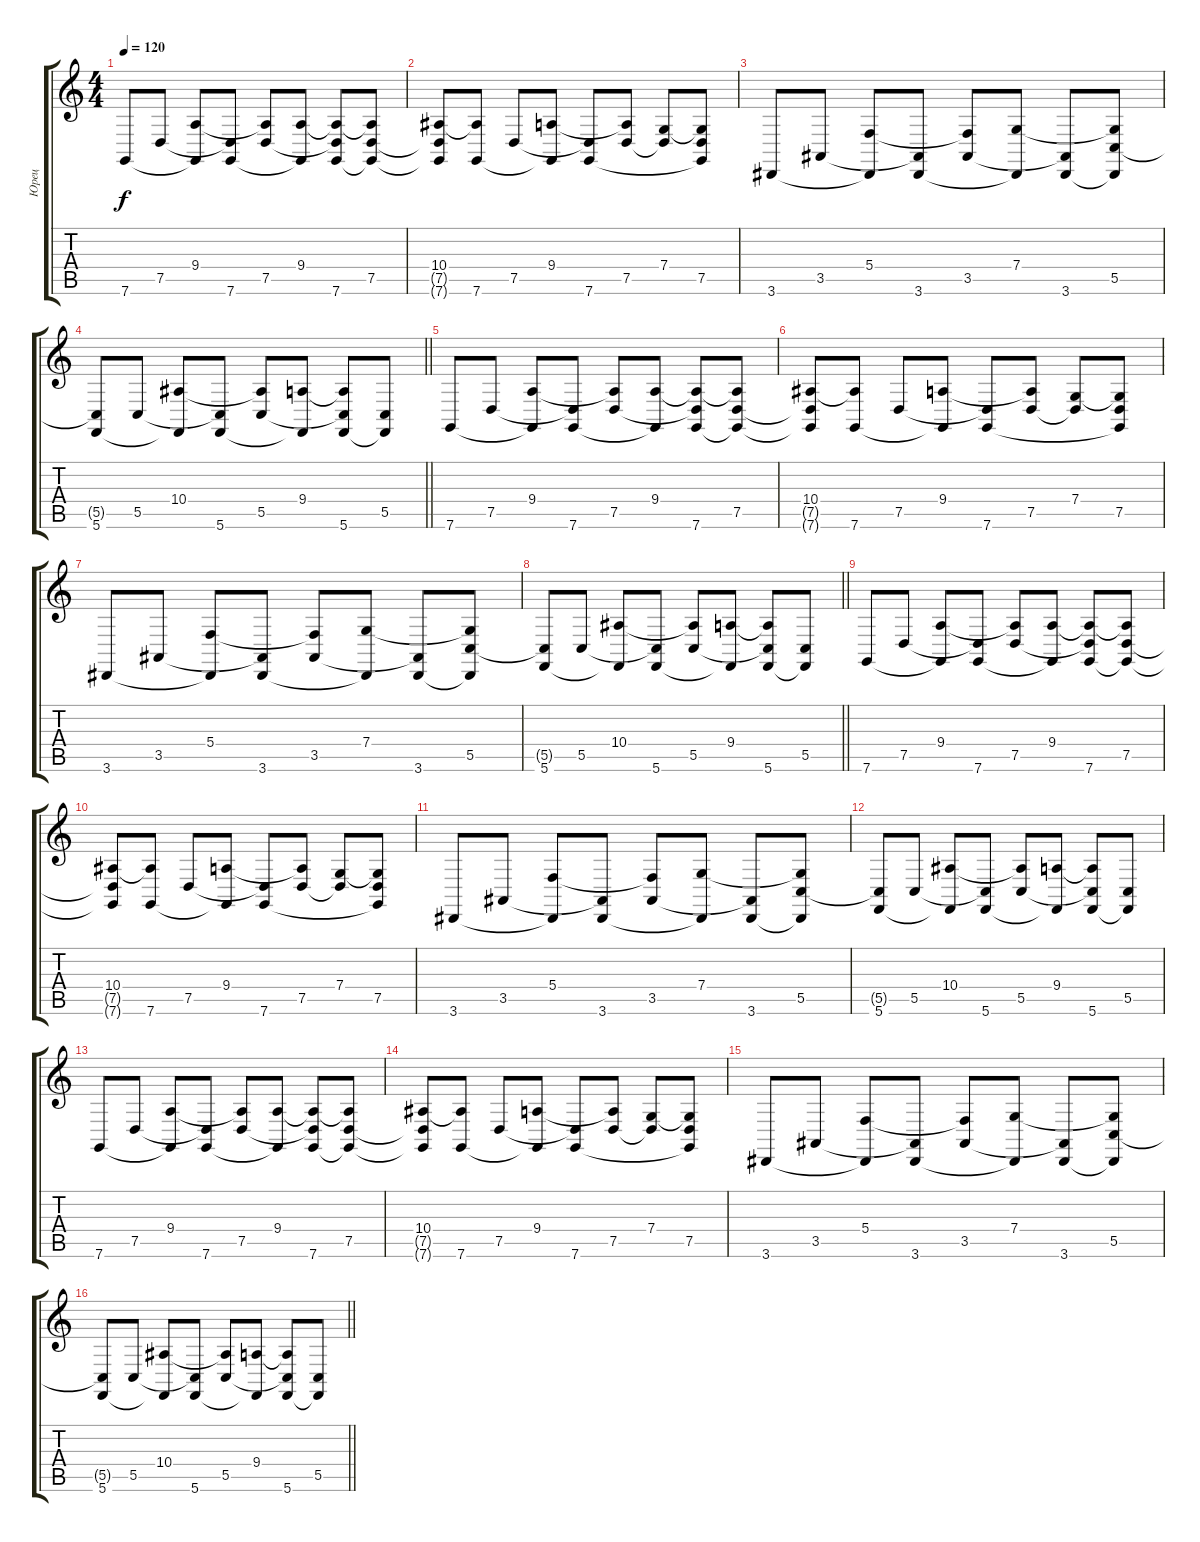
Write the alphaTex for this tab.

\track ("Юрец" "Юрец") {instrument electricgrandpiano}
\staff {score tabs}
\tuning (D4 A3 F3 C3 G2 C2) {hide}
\ts (4 4)
\tempo 120
\clef g2
\ks c
7.6.8{dy f} 7.5.8 (9.4 7.6{t}).8 (7.5{t} 7.6).8 (9.4{t} 7.5).8 (9.4 7.6{t}).8 (9.4{t} 7.5{t} 7.6).8 (9.4{t} 7.5 7.6{t}).8 |
(10.4 7.5{t} 7.6{t}).8 (10.4{t} 7.6).8 7.5.8 (9.4 7.6{t}).8 (7.5{t} 7.6).8 (9.4{t} 7.5).8 (7.4 7.5{t}).8 (7.4{t} 7.5 7.6{t}).8 |
3.6.8 3.5.8 (5.4 3.6{t}).8 (3.5{t} 3.6).8 (5.4{t} 3.5).8 (7.4 3.6{t}).8 (3.5{t} 3.6).8 (7.4{t} 5.5 3.6{t}).8 |
\barLineRight lightlight
(5.5{t} 5.6).8 5.5.8 (10.4 5.6{t}).8 (5.5{t} 5.6).8 (10.4{t} 5.5).8 (9.4 5.6{t}).8 (9.4{t} 5.5{t} 5.6).8 (5.5 5.6{t}).8 |
7.6.8 7.5.8 (9.4 7.6{t}).8 (7.5{t} 7.6).8 (9.4{t} 7.5).8 (9.4 7.6{t}).8 (9.4{t} 7.5{t} 7.6).8 (9.4{t} 7.5 7.6{t}).8 |
(10.4 7.5{t} 7.6{t}).8 (10.4{t} 7.6).8 7.5.8 (9.4 7.6{t}).8 (7.5{t} 7.6).8 (9.4{t} 7.5).8 (7.4 7.5{t}).8 (7.4{t} 7.5 7.6{t}).8 |
3.6.8 3.5.8 (5.4 3.6{t}).8 (3.5{t} 3.6).8 (5.4{t} 3.5).8 (7.4 3.6{t}).8 (3.5{t} 3.6).8 (7.4{t} 5.5 3.6{t}).8 |
\barLineRight lightlight
(5.5{t} 5.6).8 5.5.8 (10.4 5.6{t}).8 (5.5{t} 5.6).8 (10.4{t} 5.5).8 (9.4 5.6{t}).8 (9.4{t} 5.5{t} 5.6).8 (5.5 5.6{t}).8 |
7.6.8 7.5.8 (9.4 7.6{t}).8 (7.5{t} 7.6).8 (9.4{t} 7.5).8 (9.4 7.6{t}).8 (9.4{t} 7.5{t} 7.6).8 (9.4{t} 7.5 7.6{t}).8 |
(10.4 7.5{t} 7.6{t}).8 (10.4{t} 7.6).8 7.5.8 (9.4 7.6{t}).8 (7.5{t} 7.6).8 (9.4{t} 7.5).8 (7.4 7.5{t}).8 (7.4{t} 7.5 7.6{t}).8 |
3.6.8 3.5.8 (5.4 3.6{t}).8 (3.5{t} 3.6).8 (5.4{t} 3.5).8 (7.4 3.6{t}).8 (3.5{t} 3.6).8 (7.4{t} 5.5 3.6{t}).8 |
(5.5{t} 5.6).8 5.5.8 (10.4 5.6{t}).8 (5.5{t} 5.6).8 (10.4{t} 5.5).8 (9.4 5.6{t}).8 (9.4{t} 5.5{t} 5.6).8 (5.5 5.6{t}).8 |
7.6.8 7.5.8 (9.4 7.6{t}).8 (7.5{t} 7.6).8 (9.4{t} 7.5).8 (9.4 7.6{t}).8 (9.4{t} 7.5{t} 7.6).8 (9.4{t} 7.5 7.6{t}).8 |
(10.4 7.5{t} 7.6{t}).8 (10.4{t} 7.6).8 7.5.8 (9.4 7.6{t}).8 (7.5{t} 7.6).8 (9.4{t} 7.5).8 (7.4 7.5{t}).8 (7.4{t} 7.5 7.6{t}).8 |
3.6.8 3.5.8 (5.4 3.6{t}).8 (3.5{t} 3.6).8 (5.4{t} 3.5).8 (7.4 3.6{t}).8 (3.5{t} 3.6).8 (7.4{t} 5.5 3.6{t}).8 |
\barLineRight lightlight
(5.5{t} 5.6).8 5.5.8 (10.4 5.6{t}).8 (5.5{t} 5.6).8 (10.4{t} 5.5).8 (9.4 5.6{t}).8 (9.4{t} 5.5{t} 5.6).8 (5.5 5.6{t}).8
